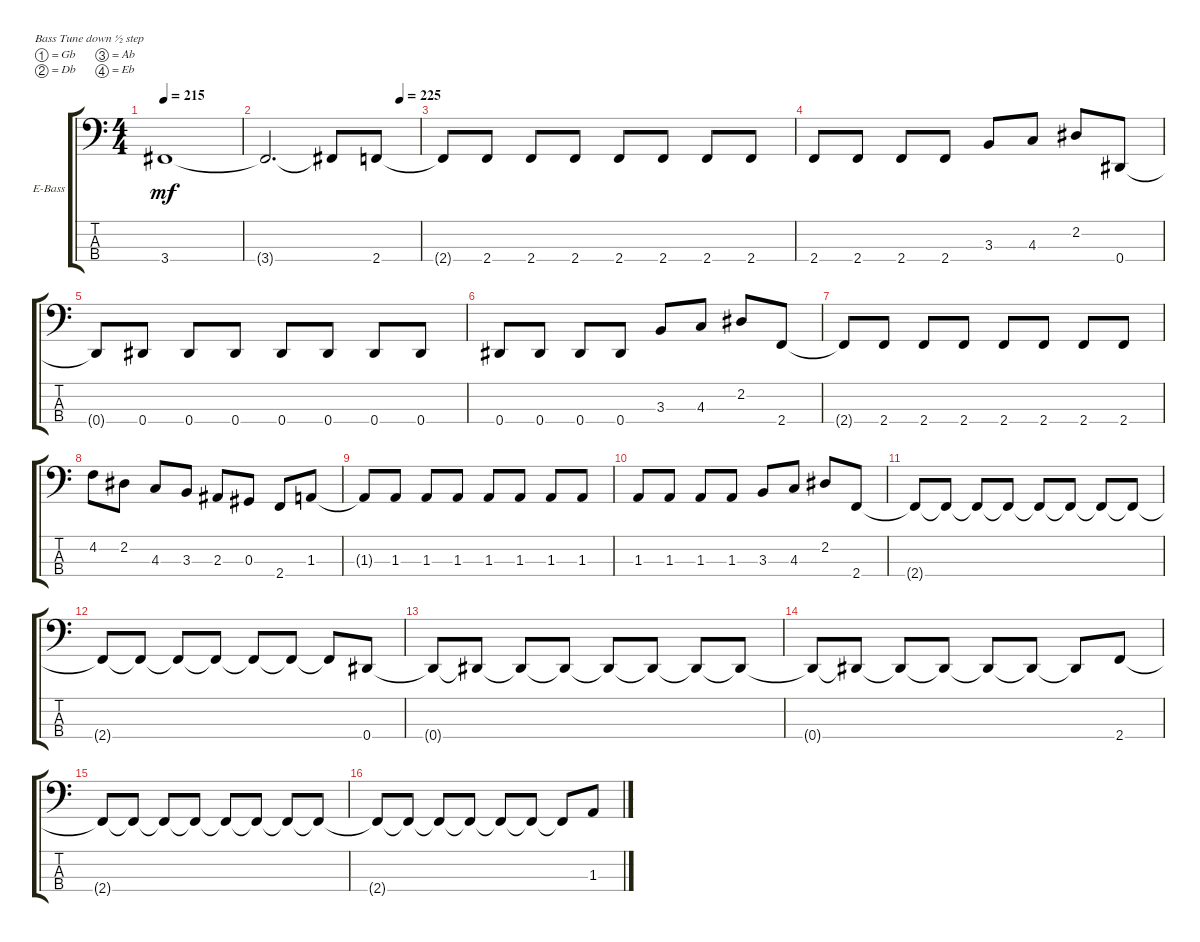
\bracketExtendMode groupsimilarinstruments
\firstSystemTrackNameOrientation horizontal
\otherSystemsTrackNameOrientation horizontal
\track ("Electric Bass" "E-Bass") {instrument electricbassfinger}
\staff {score tabs}
\tuning (Gb2 Db2 Ab1 Eb1)
\ts (4 4)
\tempo 215
\clef f4
\ks c
3.4{t}.1{dy mf} |
\tempo (225 0.875)
3.4{t}.2{d} 3.4{t}.8 2.4.8 |
2.4{t}.8 2.4.8 2.4.8 2.4.8 2.4.8 2.4.8 2.4.8 2.4.8 |
2.4.8 2.4.8 2.4.8 2.4.8 3.3.8 4.3.8 2.2.8 0.4.8 |
0.4{t}.8 0.4.8 0.4.8 0.4.8 0.4.8 0.4.8 0.4.8 0.4.8 |
0.4.8 0.4.8 0.4.8 0.4.8 3.3.8 4.3.8 2.2.8 2.4.8 |
2.4{t}.8 2.4.8 2.4.8 2.4.8 2.4.8 2.4.8 2.4.8 2.4.8 |
4.2.8 2.2.8 4.3.8 3.3.8 2.3.8 0.3.8 2.4.8 1.3.8 |
1.3{t}.8 1.3.8 1.3.8 1.3.8 1.3.8 1.3.8 1.3.8 1.3.8 |
1.3.8 1.3.8 1.3.8 1.3.8 3.3.8 4.3.8 2.2.8 2.4.8 |
2.4{t}.8 2.4{t}.8 2.4{t}.8 2.4{t}.8 2.4{t}.8 2.4{t}.8 2.4{t}.8 2.4{t}.8 |
2.4{t}.8 2.4{t}.8 2.4{t}.8 2.4{t}.8 2.4{t}.8 2.4{t}.8 2.4{t}.8 0.4.8 |
0.4{t}.8 0.4{t}.8 0.4{t}.8 0.4{t}.8 0.4{t}.8 0.4{t}.8 0.4{t}.8 0.4{t}.8 |
0.4{t}.8 0.4{t}.8 0.4{t}.8 0.4{t}.8 0.4{t}.8 0.4{t}.8 0.4{t}.8 2.4.8 |
2.4{t}.8 2.4{t}.8 2.4{t}.8 2.4{t}.8 2.4{t}.8 2.4{t}.8 2.4{t}.8 2.4{t}.8 |
2.4{t}.8 2.4{t}.8 2.4{t}.8 2.4{t}.8 2.4{t}.8 2.4{t}.8 2.4{t}.8 1.3.8
